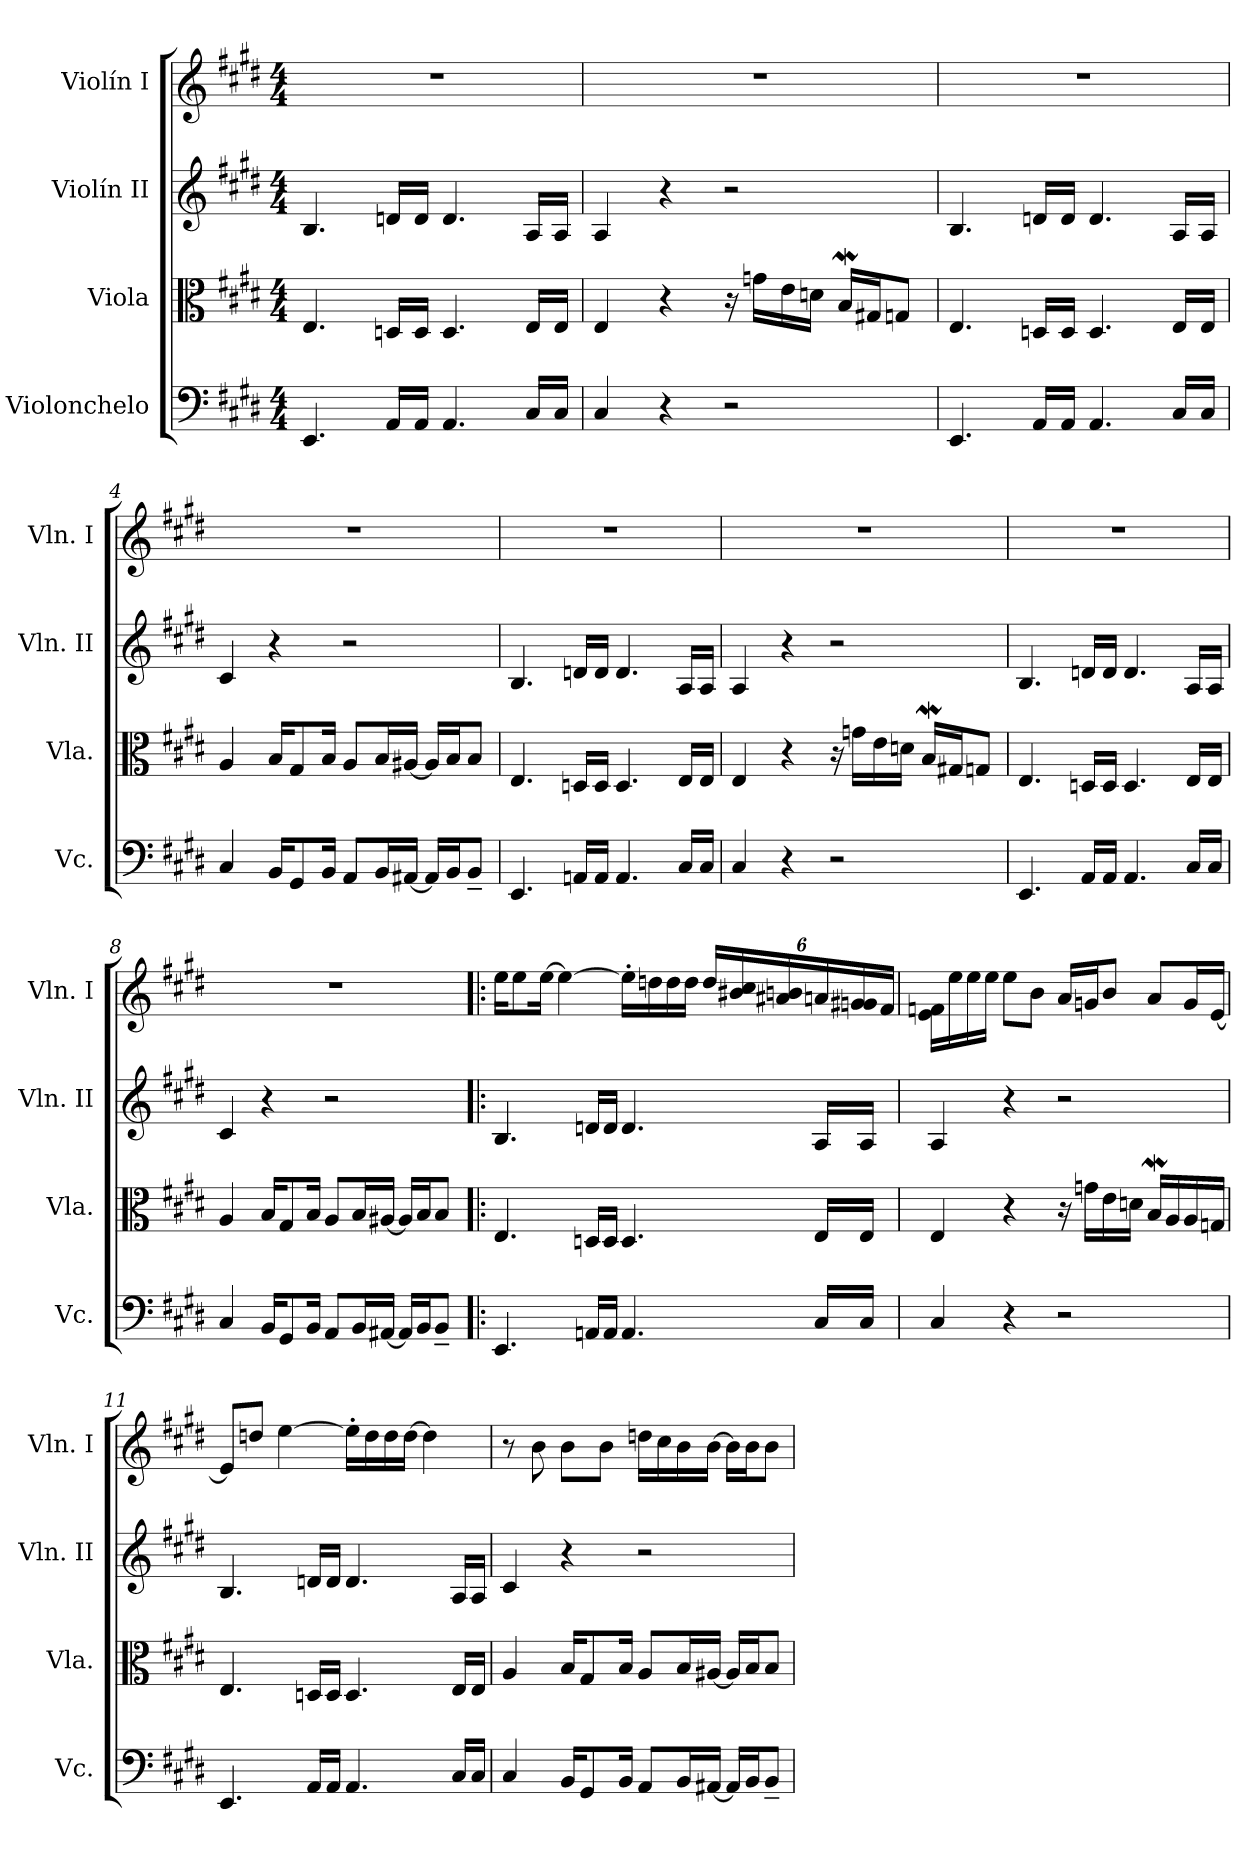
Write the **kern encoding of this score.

**kern	**kern	**kern	**kern
*part4	*part3	*part2	*part1
*staff4	*staff3	*staff2	*staff1
*I"Violonchelo	*I"Viola	*I"Violín II	*I"Violín I
*I'Vc.	*I'Vla.	*I'Vln. II	*I'Vln. I
*clefF4	*clefC3	*clefG2	*clefG2
*k[f#c#g#d#]	*k[f#c#g#d#]	*k[f#c#g#d#]	*k[f#c#g#d#]
*E:	*E:	*E:	*E:
*M4/4	*M4/4	*M4/4	*M4/4
*MM92	*MM92	*MM92	*MM92
=1	=1	=1	=1
4.EE/	4.E/	4.B/	1r
16AA/LL	16Dn/LL	16dn/LL	.
16AA/JJ	16D/JJ	16d/JJ	.
4.AA/	4.D/	4.d/	.
16C#/LL	16E/LL	16A/LL	.
16C#/JJ	16E/JJ	16A/JJ	.
=2	=2	=2	=2
4C#/	4E/	4A/	1r
4r	4r	4r	.
2r	16r	2r	.
.	16gn\LL	.	.
.	16e\	.	.
.	16dn\JJ	.	.
.	16BW/LL	.	.
.	16G#X/J	.	.
.	8Gn/J	.	.
=3	=3	=3	=3
4.EE/	4.E/	4.B/	1r
16AA/LL	16Dn/LL	16dn/LL	.
16AA/JJ	16D/JJ	16d/JJ	.
4.AA/	4.D/	4.d/	.
16C#/LL	16E/LL	16A/LL	.
16C#/JJ	16E/JJ	16A/JJ	.
!!LO:LB:g=z
=4	=4	=4	=4
4C#/	4A/	4c#/	1r
16BB/KL	16B/KL	4r	.
8GG#/	8G#/	.	.
16BB/Jk	16B/Jk	.	.
8AA/L	8A/L	2r	.
16BB/L	16B/L	.	.
[16AA#X/JJ	[16A#X/JJ	.	.
16AA#/LL]	16A#/LL]	.	.
16BB/J	16B/J	.	.
8BB~/J	8B/J	.	.
=5	=5	=5	=5
4.EE/	4.E/	4.B/	1r
16AAn/LL	16Dn/LL	16dn/LL	.
16AA/JJ	16D/JJ	16d/JJ	.
4.AA/	4.D/	4.d/	.
16C#/LL	16E/LL	16A/LL	.
16C#/JJ	16E/JJ	16A/JJ	.
=6	=6	=6	=6
4C#/	4E/	4A/	1r
4r	4r	4r	.
2r	16r	2r	.
.	16gn\LL	.	.
.	16e\	.	.
.	16dn\JJ	.	.
.	16BW/LL	.	.
.	16G#X/J	.	.
.	8Gn/J	.	.
=7	=7	=7	=7
4.EE/	4.E/	4.B/	1r
16AA/LL	16Dn/LL	16dn/LL	.
16AA/JJ	16D/JJ	16d/JJ	.
4.AA/	4.D/	4.d/	.
16C#/LL	16E/LL	16A/LL	.
16C#/JJ	16E/JJ	16A/JJ	.
!!LO:LB:g=z
=8	=8	=8	=8
4C#/	4A/	4c#/	1r
16BB/KL	16B/KL	4r	.
8GG#/	8G#/	.	.
16BB/Jk	16B/Jk	.	.
8AA/L	8A/L	2r	.
16BB/L	16B/L	.	.
[16AA#X/JJ	[16A#X/JJ	.	.
16AA#/LL]	16A#/LL]	.	.
16BB/J	16B/J	.	.
8BB~/J	8B/J	.	.
=9!|:	=9!|:	=9!|:	=9!|:
4.EE/	4.E/	4.B/	16ee\KL
.	.	.	8ee\
.	.	.	[16ee\Jk
.	.	.	4ee\_
16AAn/LL	16Dn/LL	16dn/LL	.
16AA/JJ	16D/JJ	16d/JJ	.
4.AA/	4.D/	4.d/	16ee'\LL]
.	.	.	16ddn\
.	.	.	16dd\
.	.	.	16dd\JJ
*	*	*	*Xbrackettup
.	.	.	24dd/LL
.	.	.	24b#X/ 24cc#/
.	.	.	24a#X/ 24bn/
16C#/LL	16E/LL	16A/LL	24an/
.	.	.	24gn/ 24g#X/
16C#/JJ	16E/JJ	16A/JJ	.
.	.	.	24f#/JJ
!!LO:PB:g=z
=10	=10	=10	=10
4C#/	4E/	4A/	16e\ 16fn\LL
.	.	.	16ee\
.	.	.	16ee\
.	.	.	16ee\JJ
4r	4r	4r	8ee\L
.	.	.	8b\J
2r	16r	2r	16a/LL
.	16gn\LL	.	16gn/J
.	16e\	.	8b/J
.	16dn\JJ	.	.
.	16BW/LL	.	8a/L
.	16A/	.	.
.	16A/	.	16g/L
.	16Gn/JJ	.	[16e/JJ
=11	=11	=11	=11
4.EE/	4.E/	4.B/	8e/L]
.	.	.	8ddn/J
.	.	.	[4ee\
16AA/LL	16Dn/LL	16dn/LL	.
16AA/JJ	16D/JJ	16d/JJ	.
4.AA/	4.D/	4.d/	16ee'\LL]
.	.	.	16dd\
.	.	.	16dd\
.	.	.	[16dd\JJ
.	.	.	4dd\]
16C#/LL	16E/LL	16A/LL	.
16C#/JJ	16E/JJ	16A/JJ	.
!!LO:LB:g=z
=12	=12	=12	=12
4C#/	4A/	4c#/	8r
.	.	.	8b\
16BB/KL	16B/KL	4r	8b\L
8GG#/	8G#/	.	.
.	.	.	8b\J
16BB/Jk	16B/Jk	.	.
8AA/L	8A/L	2r	16ddn\LL
.	.	.	16cc#\
16BB/L	16B/L	.	16b\
[16AA#X/JJ	[16A#X/JJ	.	[16b\JJ
16AA#/LL]	16A#/LL]	.	16b\LL]
16BB/J	16B/J	.	16b\J
8BB~/J	8B/J	.	8b\J
=	=	=	=
*-	*-	*-	*-
